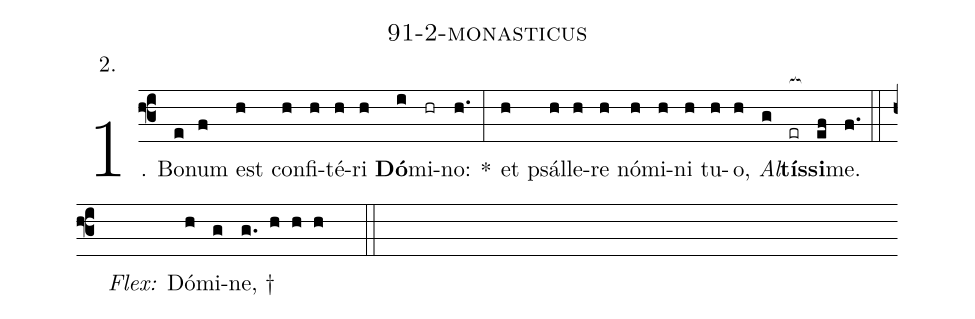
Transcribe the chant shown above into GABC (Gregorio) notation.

name: 91-2-monasticus;
annotation: 2.;
%%
(f3)1. Bo(e)num(f) est(h) con(h)fi(h)té(h)ri(h) <b>Dó</b>(i)mi(hr)no:(h.) *(:) et(h) psál(h)le(h)re(h) nó(h)mi(h)ni(h) tu(h)o,(h) <i>Al</i>(g)<b>tís</b>(er[ocb:1{])<b>si</b>(ef[ocb:0}])me.(f.) (::)
<i>Flex:</i>()  Dó(h)mi(g)ne, †(g. h h h  ::)
